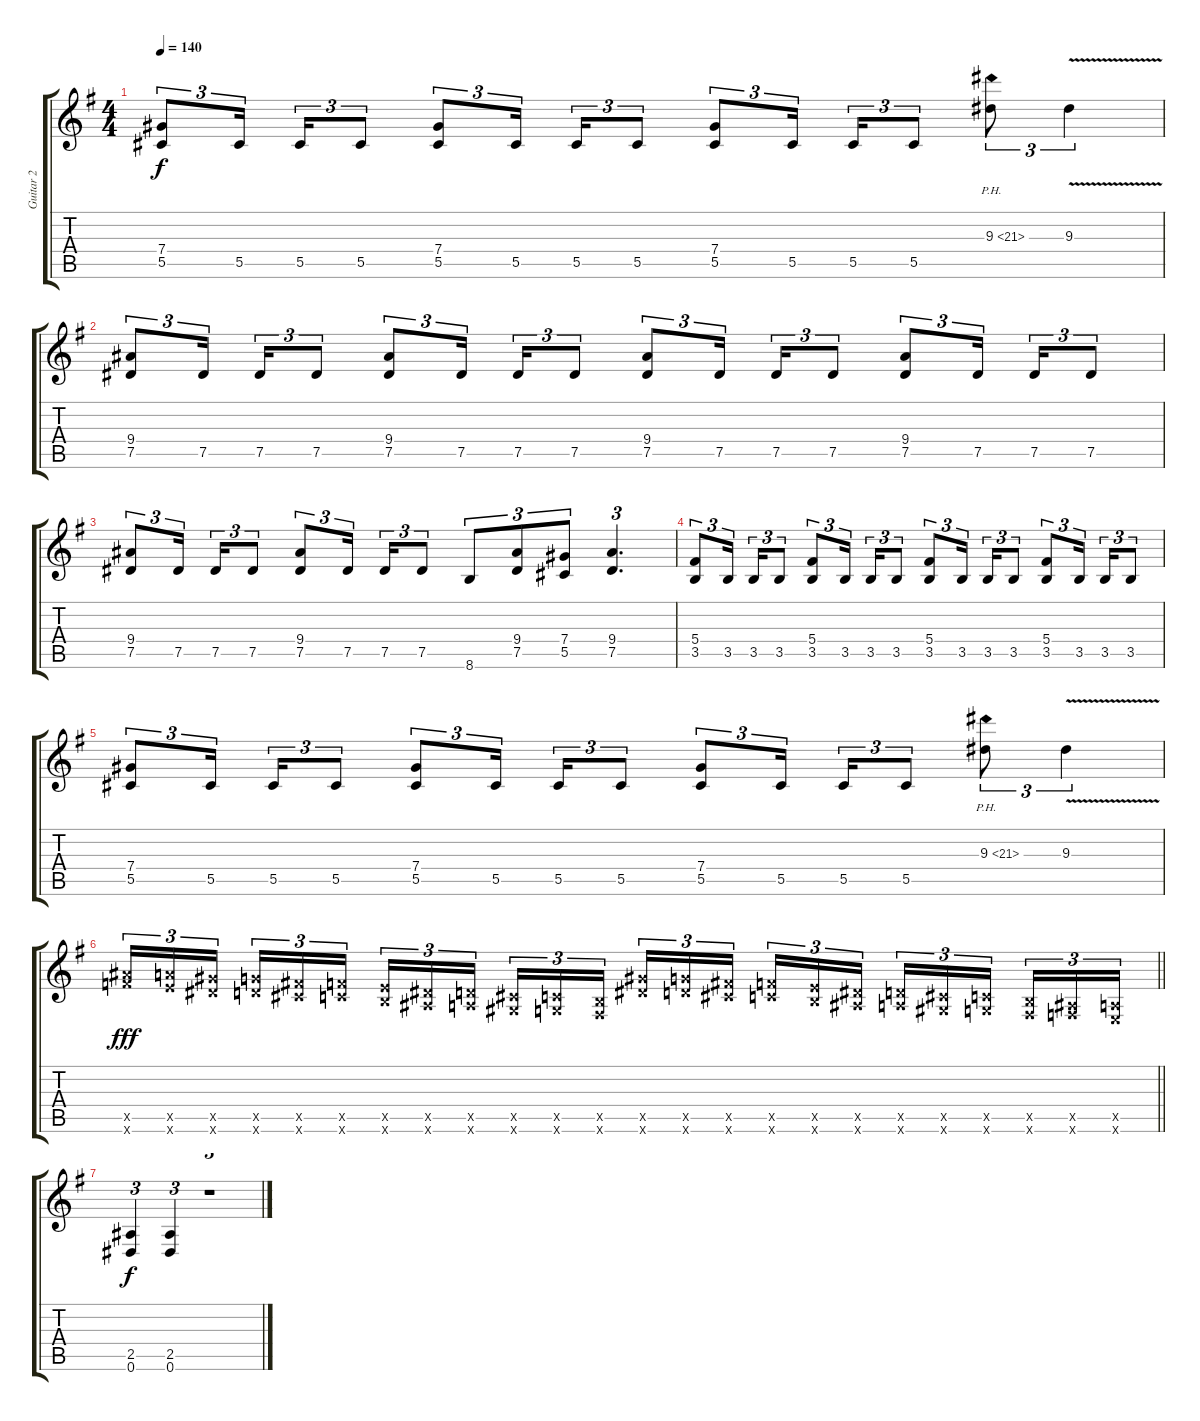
\track ("Guitar 2" "Guitar 2") {instrument overdrivenguitar}
\staff {score tabs}
\tuning (Eb4 Bb3 Gb3 Db3 Ab2 Eb2) {hide}
\ts (4 4)
\tempo 140
\clef g2
\ks eminor
(7.4 5.5).8{tu (3 2) dy f} 5.5.16{tu (3 2) beam splitsecondary} 5.5.16{tu (3 2)} 5.5.8{tu (3 2)} (7.4 5.5).8{tu (3 2)} 5.5.16{tu (3 2) beam splitsecondary} 5.5.16{tu (3 2)} 5.5.8{tu (3 2)} (7.4 5.5).8{tu (3 2)} 5.5.16{tu (3 2) beam splitsecondary} 5.5.16{tu (3 2)} 5.5.8{tu (3 2)} 9.3{ph 12}.8{tu (3 2)} 9.3{v}.4{tu (3 2)} |
(9.4 7.5).8{tu (3 2)} 7.5.16{tu (3 2) beam splitsecondary} 7.5.16{tu (3 2)} 7.5.8{tu (3 2)} (9.4 7.5).8{tu (3 2)} 7.5.16{tu (3 2) beam splitsecondary} 7.5.16{tu (3 2)} 7.5.8{tu (3 2)} (9.4 7.5).8{tu (3 2)} 7.5.16{tu (3 2) beam splitsecondary} 7.5.16{tu (3 2)} 7.5.8{tu (3 2)} (9.4 7.5).8{tu (3 2)} 7.5.16{tu (3 2) beam splitsecondary} 7.5.16{tu (3 2)} 7.5.8{tu (3 2)} |
(9.4 7.5).8{tu (3 2)} 7.5.16{tu (3 2) beam splitsecondary} 7.5.16{tu (3 2)} 7.5.8{tu (3 2)} (9.4 7.5).8{tu (3 2)} 7.5.16{tu (3 2) beam splitsecondary} 7.5.16{tu (3 2)} 7.5.8{tu (3 2)} 8.6.8{tu (3 2)} (9.4 7.5).8{tu (3 2)} (7.4 5.5).8{tu (3 2)} (9.4 7.5).4{d tu (3 2)} |
(5.4 3.5).8{tu (3 2)} 3.5.16{tu (3 2) beam splitsecondary} 3.5.16{tu (3 2)} 3.5.8{tu (3 2)} (5.4 3.5).8{tu (3 2)} 3.5.16{tu (3 2) beam splitsecondary} 3.5.16{tu (3 2)} 3.5.8{tu (3 2)} (5.4 3.5).8{tu (3 2)} 3.5.16{tu (3 2) beam splitsecondary} 3.5.16{tu (3 2)} 3.5.8{tu (3 2)} (5.4 3.5).8{tu (3 2)} 3.5.16{tu (3 2) beam splitsecondary} 3.5.16{tu (3 2)} 3.5.8{tu (3 2)} |
(7.4 5.5).8{tu (3 2)} 5.5.16{tu (3 2) beam splitsecondary} 5.5.16{tu (3 2)} 5.5.8{tu (3 2)} (7.4 5.5).8{tu (3 2)} 5.5.16{tu (3 2) beam splitsecondary} 5.5.16{tu (3 2)} 5.5.8{tu (3 2)} (7.4 5.5).8{tu (3 2)} 5.5.16{tu (3 2) beam splitsecondary} 5.5.16{tu (3 2)} 5.5.8{tu (3 2)} 9.3{ph 12}.8{tu (3 2)} 9.3{v}.4{tu (3 2)} |
\barLineRight lightlight
(14.5{x} 14.6{x}).16{tu (3 2) dy fff} (13.5{x} 13.6{x}).16{tu (3 2)} (12.5{x} 12.6{x}).16{tu (3 2) beam splitsecondary} (11.5{x} 11.6{x}).16{tu (3 2)} (10.5{x} 10.6{x}).16{tu (3 2)} (9.5{x} 9.6{x}).16{tu (3 2)} (8.5{x} 8.6{x}).16{tu (3 2)} (7.5{x} 7.6{x}).16{tu (3 2)} (6.5{x} 6.6{x}).16{tu (3 2) beam splitsecondary} (5.5{x} 5.6{x}).16{tu (3 2)} (4.5{x} 4.6{x}).16{tu (3 2)} (3.5{x} 3.6{x}).16{tu (3 2)} (12.5{x} 12.6{x}).16{tu (3 2)} (11.5{x} 11.6{x}).16{tu (3 2)} (10.5{x} 10.6{x}).16{tu (3 2) beam splitsecondary} (9.5{x} 9.6{x}).16{tu (3 2)} (8.5{x} 8.6{x}).16{tu (3 2)} (7.5{x} 7.6{x}).16{tu (3 2)} (6.5{x} 6.6{x}).16{tu (3 2)} (5.5{x} 5.6{x}).16{tu (3 2)} (4.5{x} 4.6{x}).16{tu (3 2) beam splitsecondary} (3.5{x} 3.6{x}).16{tu (3 2)} (2.5{x} 2.6{x}).16{tu (3 2)} (1.5{x} 1.6{x}).16{tu (3 2)} |
(2.5 0.6).4{tu (3 2) dy f} (2.5 0.6).4{tu (3 2)} r.1{tu (3 2)}
